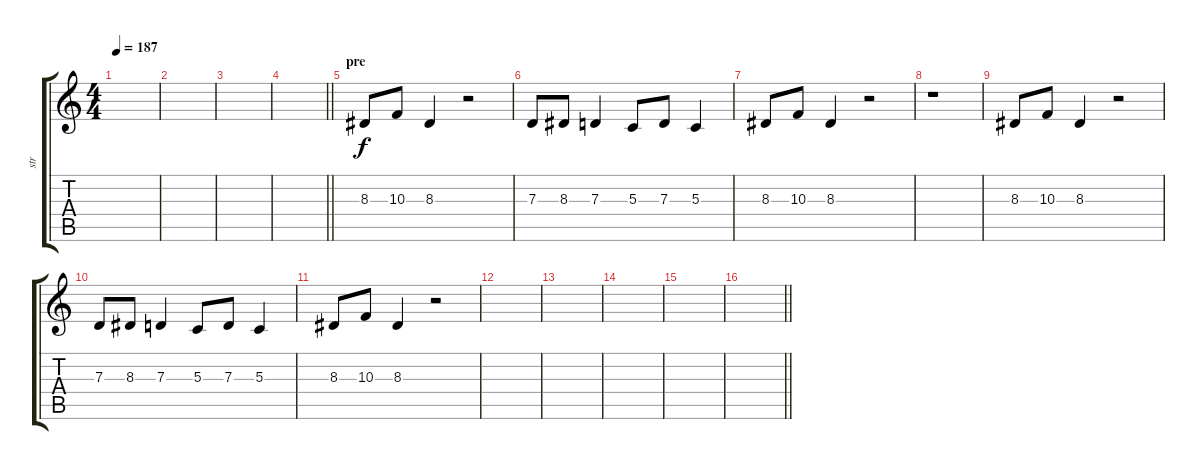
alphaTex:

\track ("str" "str") {instrument stringensemble1}
\staff {score tabs}
\tuning (E4 B3 G3 D3 A2 E2) {hide}
\ts (4 4)
\tempo 187
\clef g2
\ks c
|
|
|
\barLineRight lightlight
|
\section ("" "pre")
8.3.8 10.3.8 8.3.4 r.2 |
7.3.8 8.3.8 7.3.4 5.3.8 7.3.8 5.3.4 |
8.3.8 10.3.8 8.3.4 r.2 |
r.1 |
8.3.8 10.3.8 8.3.4 r.2 |
7.3.8 8.3.8 7.3.4 5.3.8 7.3.8 5.3.4 |
8.3.8 10.3.8 8.3.4 r.2 |
|
|
|
|
\barLineRight lightlight
